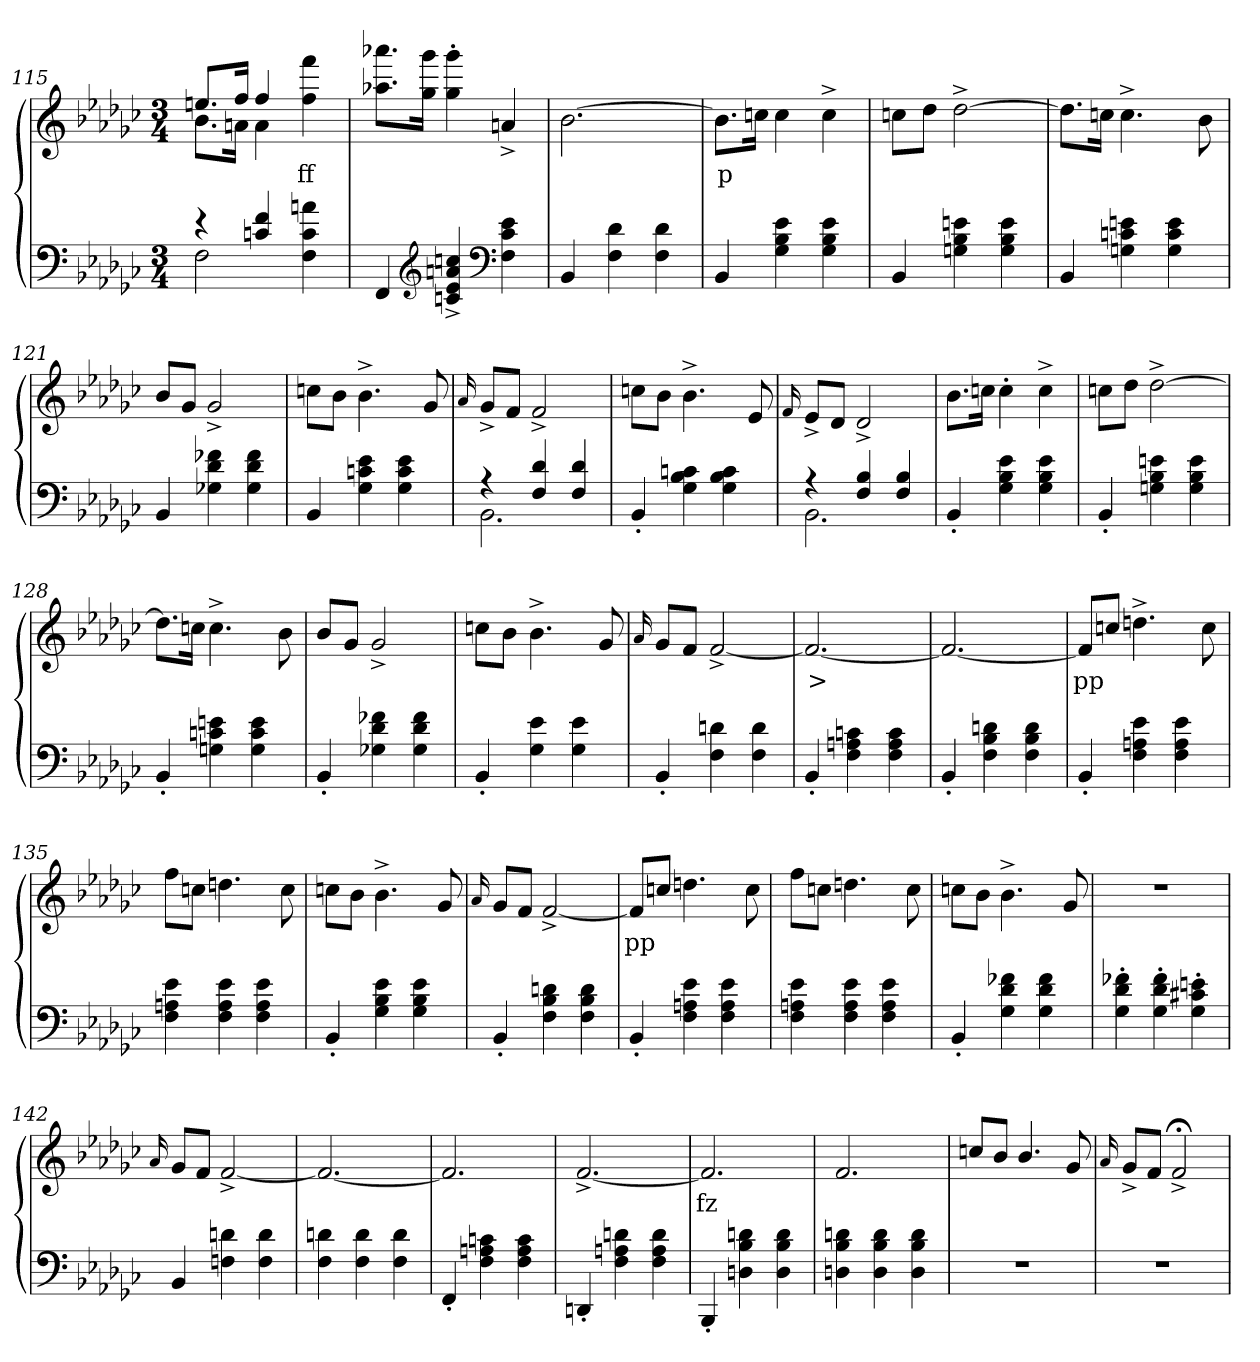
**kern	**kern	**text
*part2	*part1	*part1
*staff2	*staff1	*staff1
*clefF4	*clefG2	*
*k[b-e-a-d-g-c-]	*k[b-e-a-d-g-c-]	*
*M3/4	*M3/4	*
=115	=115	=115
*^	*^	*
4r	2F	8.eenL	8.b-L	.
.	.	16ffJk	16anJk	.
4f 4cn	.	4ff	4a	.
4ryy	4an 4c 4F	4ryy	4fff 4ff	ff
*v	*v	*	*	*
*	*v	*v	*
=116	=116	=116
4FF	8.aaa-X 8.aa-XL	.
.	16ggg- 16gg-Jk	.
*clefG2	*	*
4ccn^> 4an^> 4e-^> 4cn^>	4ggg-'> 4gg-'>	.
*clefF4	*	*
4e- 4c 4F	4an^>	.
=117	=117	=117
4BB-	[2.b-	.
4d- 4F	.	.
4d- 4F	.	.
=118	=118	=118
4BB-	8.b-L]	p
.	16ccnJk	.
4e- 4B- 4G-	4cc	.
4e- 4B- 4G-	4cc^>	.
=119	=119	=119
4BB-	8ccnL	.
.	8dd-J	.
4en 4B- 4Gn	[2dd-^>	.
4e 4B- 4G	.	.
=120	=120	=120
4BB-	8.dd-L]	.
.	16ccnJk	.
4en 4cn 4Gn	4.cc^>	.
4e 4c 4G	.	.
.	8b-	.
=121	=121	=121
4BB-	8b-L	.
.	8g-J	.
4f-X 4d- 4G-X	2g-^>	.
4f- 4d- 4G-	.	.
=122	=122	=122
4BB-	8ccnL	.
.	8b-J	.
4e- 4cn 4G-	4.b-^>	.
4e- 4c 4G-	.	.
.	8g-	.
=123	=123	=123
.	16qqa-/	.
*^	*	*
4r	2.BB-	8g-^>L	.
.	.	8fJ	.
4d- 4F	.	2f^>	.
4d- 4F	.	.	.
*v	*v	*	*
=124	=124	=124
4BB-'>	8ccnL	.
.	8b-J	.
4cn 4B- 4G-	4.b-^>	.
4c 4B- 4G-	.	.
.	8e-	.
=125	=125	=125
.	16qqf/	.
*^	*	*
4r	2.BB-	8e-^>L	.
.	.	8d-J	.
4B- 4F	.	2d-^>	.
4B- 4F	.	.	.
*v	*v	*	*
=126	=126	=126
4BB-'>	8.b-L	.
.	16ccnJk	.
4e- 4B- 4G-	4cc'>	.
4e- 4B- 4G-	4cc^>	.
=127	=127	=127
4BB-'>	8ccnL	.
.	8dd-J	.
4en 4B- 4Gn	[2dd-^>	.
4e 4B- 4G	.	.
=128	=128	=128
4BB-'>	8.dd-L]	.
.	16ccnJk	.
4en 4cn 4Gn	4.cc^>	.
4e 4c 4G	.	.
.	8b-	.
=129	=129	=129
4BB-'>	8b-L	.
.	8g-J	.
4f-X 4d- 4G-X	2g-^>	.
4f- 4d- 4G-	.	.
=130	=130	=130
4BB-'>	8ccnL	.
.	8b-J	.
4e- 4G-	4.b-^>	.
4e- 4G-	.	.
.	8g-	.
=131	=131	=131
.	16qqa-/	.
4BB-'>	8g-L	.
.	8fJ	.
4dn 4F	[2f^>	.
4d 4F	.	.
=132	=132	=132
4BB-'>	2.f_	>
4cn 4An 4F	.	.
4c 4A 4F	.	.
=133	=133	=133
4BB-'>	2.f_	.
4dn 4B- 4F	.	.
4d 4B- 4F	.	.
=134	=134	=134
4BB-'>	8fL]	pp
.	8ccnJ	.
4e- 4An 4F	4.ddn^>	.
4e- 4A 4F	.	.
.	8cc	.
=135	=135	=135
4e- 4An 4F	8ffL	.
.	8ccnJ	.
4e- 4A 4F	4.ddn	.
4e- 4A 4F	.	.
.	8cc	.
=136	=136	=136
4BB-'>	8ccnL	.
.	8b-J	.
4e- 4B- 4G-	4.b-^>	.
4e- 4B- 4G-	.	.
.	8g-	.
=137	=137	=137
.	16qqa-/	.
4BB-'>	8g-L	.
.	8fJ	.
4dn 4B- 4F	[2f^>	.
4d 4B- 4F	.	.
=138	=138	=138
4BB-'>	8fL]	pp
.	8ccnJ	.
4e- 4An 4F	4.ddn	.
4e- 4A 4F	.	.
.	8cc	.
=139	=139	=139
4e- 4An 4F	8ffL	.
.	8ccnJ	.
4e- 4A 4F	4.ddn	.
4e- 4A 4F	.	.
.	8cc	.
=140	=140	=140
4BB-'>	8ccnL	.
.	8b-J	.
4f-X 4d- 4G-	4.b-^>	.
4f- 4d- 4G-	.	.
.	8g-	.
=141	=141	=141
4f-X'> 4d-'> 4G-'>	2.r	pp
4f-'> 4d-'> 4G-'>	.	.
4en'> 4c#X'> 4G-'>	.	.
=142	=142	=142
.	16qqa-/	.
4BB-	8g-L	.
.	8fJ	.
4dn 4Fn	[2f^>	.
4d 4F	.	.
=143	=143	=143
4dn 4F	2.f_	.
4d 4F	.	.
4d 4F	.	.
=144	=144	=144
4FF'>	2.f]	.
4cn 4An 4F	.	.
4c 4A 4F	.	.
=145	=145	=145
4DDn'>	[2.f^>	.
4dn 4An 4F	.	.
4d 4A 4F	.	.
=146	=146	=146
4BBB-'>	2.f]	fz
4dn 4B- 4Dn	.	.
4d 4B- 4D	.	.
=147	=147	=147
4dn 4B- 4Dn	2.f	.
4d 4B- 4D	.	.
4d 4B- 4D	.	.
=148	=148	=148
2.r	8ccn/L	.
.	8b-J	.
.	4.b-/	.
.	8g-	.
=149	=149	=149
.	16qqa-/	.
2.r	8g-^>L	.
.	8fJ	.
.	2f;<^>	.
=	=	=
*-	*-	*-
